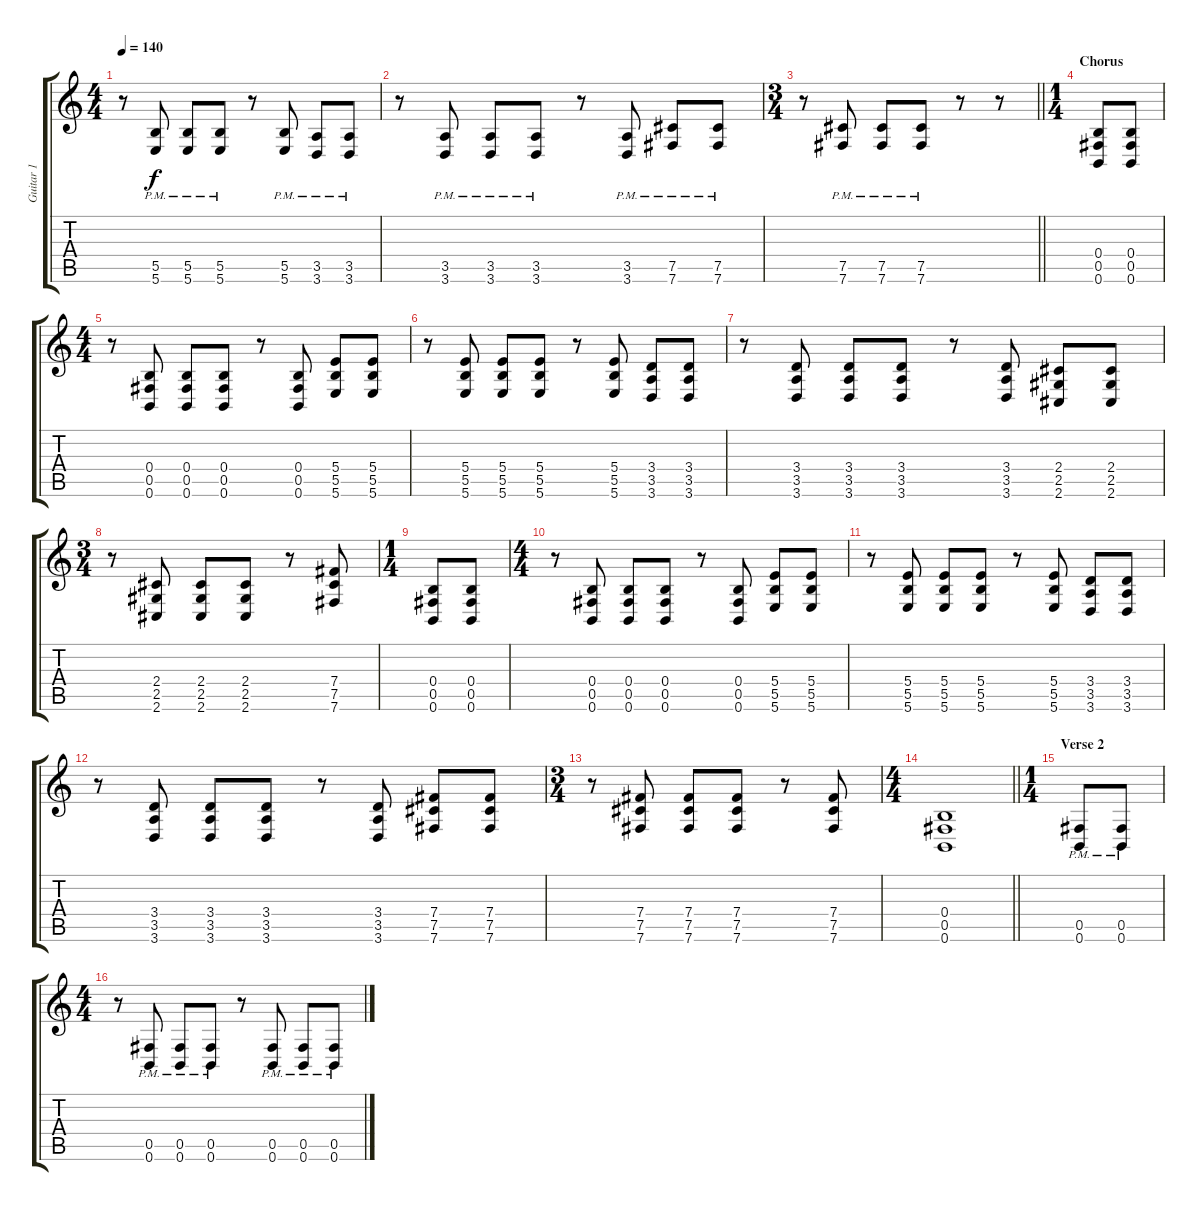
\track ("Guitar 1" "Guitar 1") {instrument overdrivenguitar}
\staff {score tabs}
\tuning (B3 Ab3 E3 B2 Gb2 B1) {hide}
\ts (4 4)
\tempo 140
\clef g2
\ks c
r.8{dy f} (5.5{pm} 5.6{pm}).8 (5.5{pm} 5.6{pm}).8 (5.5{pm} 5.6{pm}).8 r.8 (5.5{pm} 5.6{pm}).8 (3.5{pm} 3.6{pm}).8 (3.5{pm} 3.6{pm}).8 |
r.8 (3.5{pm} 3.6{pm}).8 (3.5{pm} 3.6{pm}).8 (3.5{pm} 3.6{pm}).8 r.8 (3.5{pm} 3.6{pm}).8 (7.5{pm} 7.6{pm}).8 (7.5{pm} 7.6{pm}).8 |
\ts (3 4)
\barLineRight lightlight
r.8 (7.5{pm} 7.6{pm}).8 (7.5{pm} 7.6{pm}).8 (7.5{pm} 7.6{pm}).8 r.8 r.8 |
\ts (1 4)
\section ("" "Chorus")
(0.4 0.5 0.6).8 (0.4 0.5 0.6).8 |
\ts (4 4)
r.8 (0.4 0.5 0.6).8 (0.4 0.5 0.6).8 (0.4 0.5 0.6).8 r.8 (0.4 0.5 0.6).8 (5.4 5.5 5.6).8 (5.4 5.5 5.6).8 |
r.8 (5.4 5.5 5.6).8 (5.4 5.5 5.6).8 (5.4 5.5 5.6).8 r.8 (5.4 5.5 5.6).8 (3.4 3.5 3.6).8 (3.4 3.5 3.6).8 |
r.8 (3.4 3.5 3.6).8 (3.4 3.5 3.6).8 (3.4 3.5 3.6).8 r.8 (3.4 3.5 3.6).8 (2.4 2.5 2.6).8 (2.4 2.5 2.6).8 |
\ts (3 4)
r.8 (2.4 2.5 2.6).8 (2.4 2.5 2.6).8 (2.4 2.5 2.6).8 r.8 (7.4 7.5 7.6).8 |
\ts (1 4)
(0.4 0.5 0.6).8 (0.4 0.5 0.6).8 |
\ts (4 4)
r.8 (0.4 0.5 0.6).8 (0.4 0.5 0.6).8 (0.4 0.5 0.6).8 r.8 (0.4 0.5 0.6).8 (5.4 5.5 5.6).8 (5.4 5.5 5.6).8 |
r.8 (5.4 5.5 5.6).8 (5.4 5.5 5.6).8 (5.4 5.5 5.6).8 r.8 (5.4 5.5 5.6).8 (3.4 3.5 3.6).8 (3.4 3.5 3.6).8 |
r.8 (3.4 3.5 3.6).8 (3.4 3.5 3.6).8 (3.4 3.5 3.6).8 r.8 (3.4 3.5 3.6).8 (7.4 7.5 7.6).8 (7.4 7.5 7.6).8 |
\ts (3 4)
r.8 (7.4 7.5 7.6).8 (7.4 7.5 7.6).8 (7.4 7.5 7.6).8 r.8 (7.4 7.5 7.6).8 |
\ts (4 4)
\barLineRight lightlight
(0.4 0.5 0.6).1 |
\ts (1 4)
\section ("" "Verse 2")
(0.5{pm} 0.6{pm}).8{volume 9} (0.5{pm} 0.6{pm}).8 |
\ts (4 4)
r.8 (0.5{pm} 0.6{pm}).8 (0.5{pm} 0.6{pm}).8 (0.5{pm} 0.6{pm}).8 r.8 (0.5{pm} 0.6{pm}).8 (0.5{pm} 0.6{pm}).8 (0.5{pm} 0.6{pm}).8
